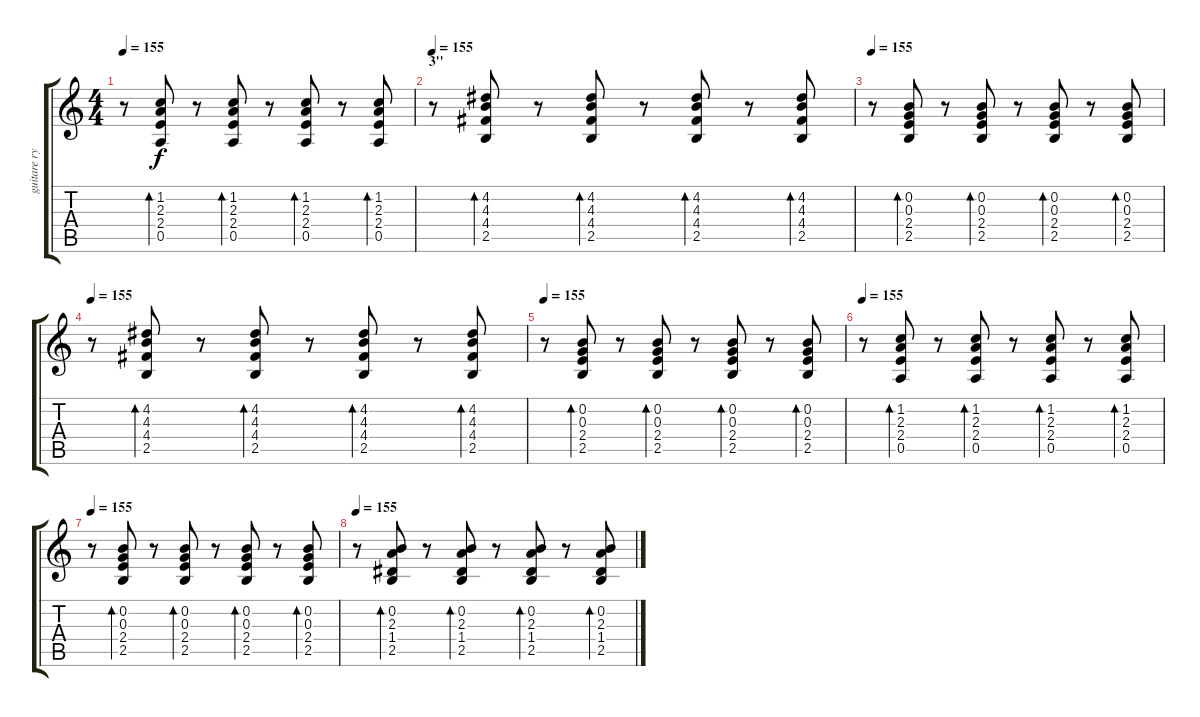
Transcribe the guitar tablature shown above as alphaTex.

\track ("guitare rythmique" "guitare ry") {instrument acousticguitarsteel}
\staff {score tabs}
\tuning (E4 B3 G3 D3 A2 E2) {hide}
\ts (4 4)
\tempo 155
\clef g2
\ks c
r.8{dy f} (1.2 2.3 2.4 0.5).8{bd 60} r.8 (1.2 2.3 2.4 0.5).8{bd 60} r.8 (1.2 2.3 2.4 0.5).8{bd 60} r.8 (1.2 2.3 2.4 0.5).8{bd 60} |
\section ("" "3''")
\tempo 155
r.8 (4.2 4.3 4.4 2.5).8{bd 60} r.8 (4.2 4.3 4.4 2.5).8{bd 60} r.8 (4.2 4.3 4.4 2.5).8{bd 60} r.8 (4.2 4.3 4.4 2.5).8{bd 60} |
\tempo 155
r.8 (0.2 0.3 2.4 2.5).8{bd 60} r.8 (0.2 0.3 2.4 2.5).8{bd 60} r.8 (0.2 0.3 2.4 2.5).8{bd 60} r.8 (0.2 0.3 2.4 2.5).8{bd 60} |
\tempo 155
r.8 (4.2 4.3 4.4 2.5).8{bd 60} r.8 (4.2 4.3 4.4 2.5).8{bd 60} r.8 (4.2 4.3 4.4 2.5).8{bd 60} r.8 (4.2 4.3 4.4 2.5).8{bd 60} |
\tempo 155
r.8 (0.2 0.3 2.4 2.5).8{bd 60} r.8 (0.2 0.3 2.4 2.5).8{bd 60} r.8 (0.2 0.3 2.4 2.5).8{bd 60} r.8 (0.2 0.3 2.4 2.5).8{bd 60} |
\tempo 155
r.8 (1.2 2.3 2.4 0.5).8{bd 60} r.8 (1.2 2.3 2.4 0.5).8{bd 60} r.8 (1.2 2.3 2.4 0.5).8{bd 60} r.8 (1.2 2.3 2.4 0.5).8{bd 60} |
\tempo 155
r.8 (0.2 0.3 2.4 2.5).8{bd 60} r.8 (0.2 0.3 2.4 2.5).8{bd 60} r.8 (0.2 0.3 2.4 2.5).8{bd 60} r.8 (0.2 0.3 2.4 2.5).8{bd 60} |
\tempo 155
r.8 (0.2 2.3 1.4 2.5).8{bd 60} r.8 (0.2 2.3 1.4 2.5).8{bd 60} r.8 (0.2 2.3 1.4 2.5).8{bd 60} r.8 (0.2 2.3 1.4 2.5).8{bd 60}
